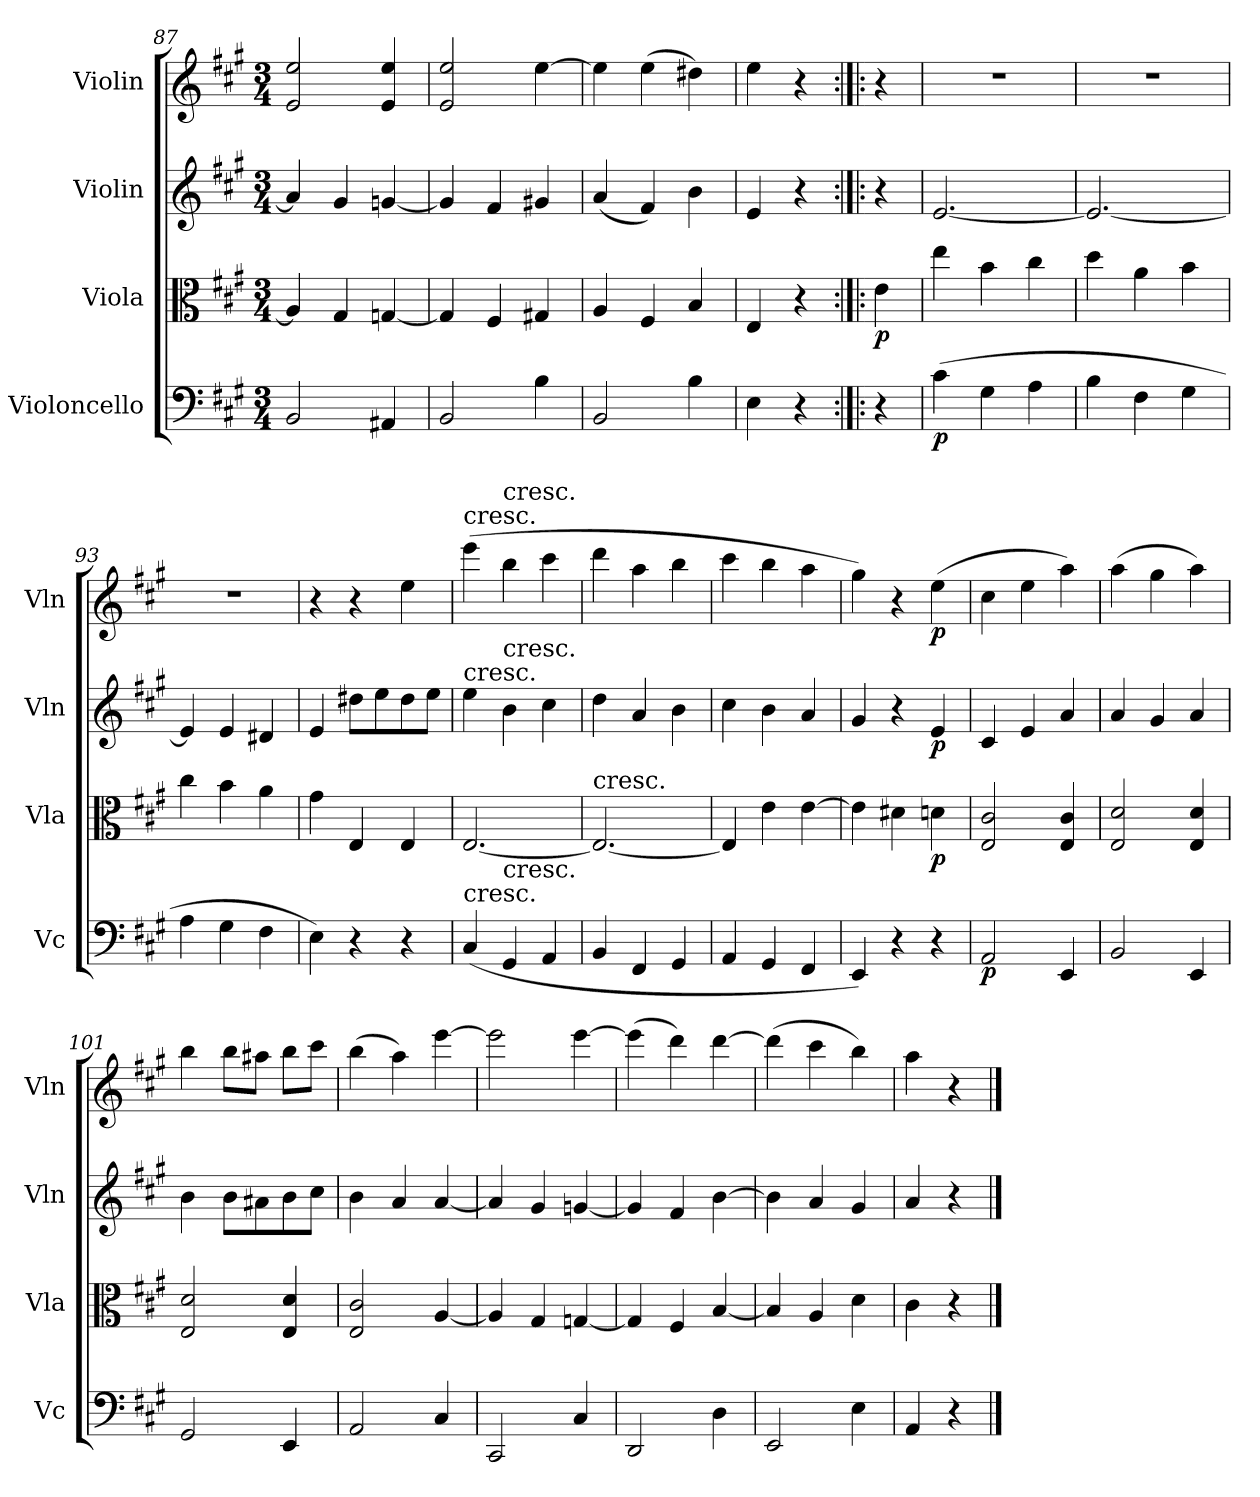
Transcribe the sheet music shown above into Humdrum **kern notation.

**kern	**dynam	**kern	**dynam	**kern	**dynam	**kern	**dynam
*part4	*part4	*part3	*part3	*part2	*part2	*part1	*part1
*staff4	*staff4	*staff3	*staff3	*staff2	*staff2	*staff1	*staff1
*I"Violoncello	*	*I"Viola	*	*I"Violin	*	*I"Violin	*
*I'Vc	*	*I'Vla	*	*I'Vln	*	*I'Vln	*
*clefF4	*	*clefC3	*	*clefG2	*	*clefG2	*
*k[f#c#g#]	*	*k[f#c#g#]	*	*k[f#c#g#]	*	*k[f#c#g#]	*
*M3/4	*	*M3/4	*	*M3/4	*	*M3/4	*
=87	=87	=87	=87	=87	=87	=87	=87
2BB/	.	4A/]	.	4a/]	.	2e/ 2ee/	.
.	.	4G#/	.	4g#/	.	.	.
4AA#X/	.	[4Gn/	.	[4gn/	.	4e/ 4ee/	.
=88	=88	=88	=88	=88	=88	=88	=88
2BB/	.	4G/]	.	4g/]	.	2e/ 2ee/	.
.	.	4F#/	.	4f#/	.	.	.
4B\	.	4G#X/	.	4g#X/	.	[4ee\	.
=89	=89	=89	=89	=89	=89	=89	=89
2BB/	.	4A/	.	(4a/	.	4ee\]	.
.	.	4F#/	.	4f#/)	.	(4ee\	.
4B\	.	4B/	.	4b\	.	4dd#X\)	.
=90	=90	=90	=90	=90	=90	=90	=90
4E\	.	4E/	.	4e/	.	4ee\	.
4r	.	4r	.	4r	.	4r	.
=:|!|:	=:|!|:	=:|!|:	=:|!|:	=:|!|:	=:|!|:	=:|!|:	=:|!|:
4r	.	4e\	p	4r	.	4r	.
=91	=91	=91	=91	=91	=91	=91	=91
(4c#\	p	4ee\	.	[2.e/	.	2.r	.
4G#\	.	4b\	.	.	.	.	.
4A\	.	4cc#\	.	.	.	.	.
=92	=92	=92	=92	=92	=92	=92	=92
4B\	.	4dd\	.	2.e/_	.	2.r	.
4F#\	.	4a\	.	.	.	.	.
4G#\	.	4b\	.	.	.	.	.
=93	=93	=93	=93	=93	=93	=93	=93
4A\	.	4cc#\	.	4e/]	.	2.r	.
4G#\	.	4b\	.	4e/	.	.	.
4F#\	.	4a\	.	4d#X/	.	.	.
=94	=94	=94	=94	=94	=94	=94	=94
4E\)	.	4g#\	.	4e/	.	4r	.
4r	.	4E/	.	8dd#X\L	.	4r	.
.	.	.	.	8ee\	.	.	.
4r	.	4E/	.	8dd#\	.	4ee\	.
.	.	.	.	8ee\J	.	.	.
=95	=95	=95	=95	=95	=95	=95	=95
!	!	!	!	!	!	!LO:TX:t=cresc.	!
!	!	!	!	!LO:TX:t=cresc.	!	!	!
!LO:TX:t=cresc.	!	!	!	!	!	!	!
(4C#/	.	[2.E/	.	4ee\	.	(4eee\	.
!	!	!	!	!	!	!LO:TX:t=cresc.	!
!	!	!	!	!LO:TX:t=cresc.	!	!	!
!LO:TX:t=cresc.	!	!	!	!	!	!	!
4GG#/	.	.	.	4b\	.	4bb\	.
4AA/	.	.	.	4cc#\	.	4ccc#\	.
=96	=96	=96	=96	=96	=96	=96	=96
!	!	!LO:TX:t=cresc.	!	!	!	!	!
4BB/	.	2.E/_	.	4dd\	.	4ddd\	.
4FF#/	.	.	.	4a/	.	4aa\	.
4GG#/	.	.	.	4b\	.	4bb\	.
=97	=97	=97	=97	=97	=97	=97	=97
4AA/	.	4E/]	.	4cc#\	.	4ccc#\	.
4GG#/	.	4e\	.	4b\	.	4bb\	.
4FF#/	.	[4e\	.	4a/	.	4aa\	.
=98	=98	=98	=98	=98	=98	=98	=98
4EE/)	.	4e\]	.	4g#/	.	4gg#\)	.
4r	.	4d#X\	.	4r	.	4r	.
4r	.	4dn\	p	4e/	p	(4ee\	p
=99	=99	=99	=99	=99	=99	=99	=99
2AA/	p	2E/ 2c#/	.	4c#/	.	4cc#\	.
.	.	.	.	4e/	.	4ee\	.
4EE/	.	4E/ 4c#/	.	4a/	.	4aa\)	.
=100	=100	=100	=100	=100	=100	=100	=100
2BB/	.	2E/ 2d/	.	4a/	.	(4aa\	.
.	.	.	.	4g#/	.	4gg#\	.
4EE/	.	4E/ 4d/	.	4a/	.	4aa\)	.
=101	=101	=101	=101	=101	=101	=101	=101
2GG#/	.	2E/ 2d/	.	4b\	.	4bb\	.
.	.	.	.	8b\L	.	8bb\L	.
.	.	.	.	8a#X\	.	8aa#X\J	.
4EE/	.	4E/ 4d/	.	8b\	.	8bb\L	.
.	.	.	.	8cc#\J	.	8ccc#\J	.
=102	=102	=102	=102	=102	=102	=102	=102
2AA/	.	2E/ 2c#/	.	4b\	.	(4bb\	.
.	.	.	.	4a/	.	4aa\)	.
4C#/	.	[4A/	.	[4a/	.	[4eee\	.
=103	=103	=103	=103	=103	=103	=103	=103
2CC#/	.	4A/]	.	4a/]	.	2eee\]	.
.	.	4G#/	.	4g#/	.	.	.
4C#/	.	[4Gn/	.	[4gn/	.	[4eee\	.
=104	=104	=104	=104	=104	=104	=104	=104
2DD/	.	4G/]	.	4g/]	.	(4eee\]	.
.	.	4F#/	.	4f#/	.	4ddd\)	.
4D\	.	[4B/	.	[4b\	.	[4ddd\	.
=105	=105	=105	=105	=105	=105	=105	=105
2EE/	.	4B/]	.	4b\]	.	(4ddd\]	.
.	.	4A/	.	4a/	.	4ccc#\	.
4E\	.	4d\	.	4g#/	.	4bb\)	.
=106	=106	=106	=106	=106	=106	=106	=106
4AA/	.	4c#\	.	4a/	.	4aa\	.
4r	.	4r	.	4r	.	4r	.
==	==	==	==	==	==	==	==
*-	*-	*-	*-	*-	*-	*-	*-
